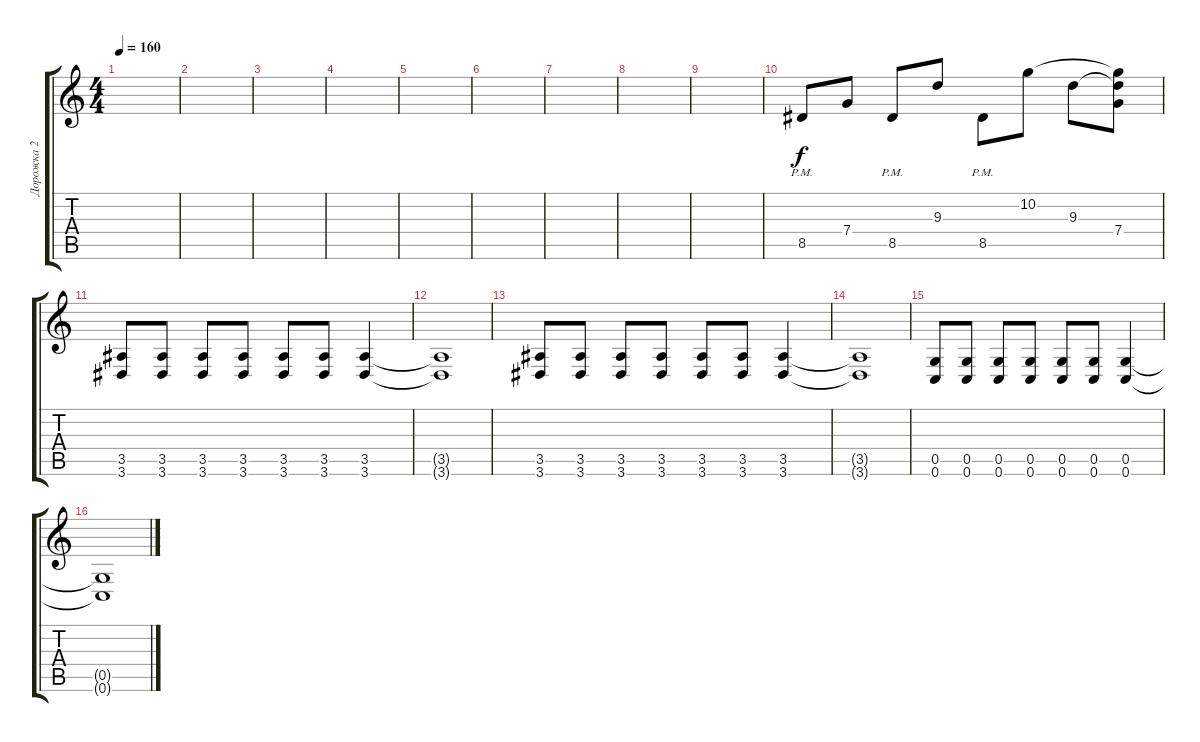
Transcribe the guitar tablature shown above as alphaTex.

\track ("Дорожка 2" "Дорожка 2") {instrument distortionguitar}
\staff {score tabs}
\tuning (D4 A3 F3 C3 G2 C2) {hide}
\ts (4 4)
\tempo 160
\clef g2
\ks c
|
|
|
|
|
|
|
|
|
8.5{pm}.8 7.4.8 8.5{pm}.8 9.3.8 8.5{pm}.8 10.2.8 9.3.8 (10.2{t} 9.3{t} 7.4).8 |
(3.5 3.6).8 (3.5 3.6).8 (3.5 3.6).8 (3.5 3.6).8 (3.5 3.6).8 (3.5 3.6).8 (3.5 3.6).4 |
(3.5{t} 3.6{t}).1 |
(3.5 3.6).8 (3.5 3.6).8 (3.5 3.6).8 (3.5 3.6).8 (3.5 3.6).8 (3.5 3.6).8 (3.5 3.6).4 |
(3.5{t} 3.6{t}).1 |
(0.5 0.6).8 (0.5 0.6).8 (0.5 0.6).8 (0.5 0.6).8 (0.5 0.6).8 (0.5 0.6).8 (0.5 0.6).4 |
(0.5{t} 0.6{t}).1
